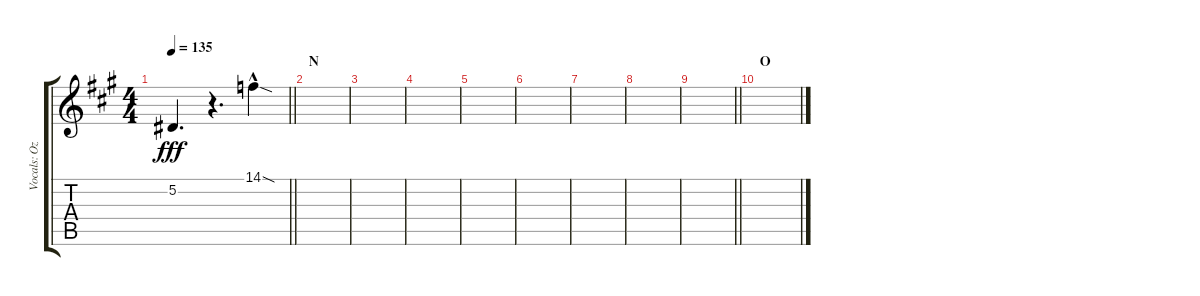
\track ("Vocals: Ozzy" "Vocals: Oz") {instrument lead2sawtooth}
\staff {score tabs}
\tuning (Eb4 Bb3 Gb3 Db3 Ab2 Eb2) {hide}
\ts (4 4)
\tempo 135
\clef g2
\barLineRight lightlight
\ks a
5.2{t}.4{d dy fff} r.4{d} 14.1{sod hac}.4 |
\section ("" "N")
|
|
|
|
|
|
|
\barLineRight lightlight
|
\section ("" "O")
